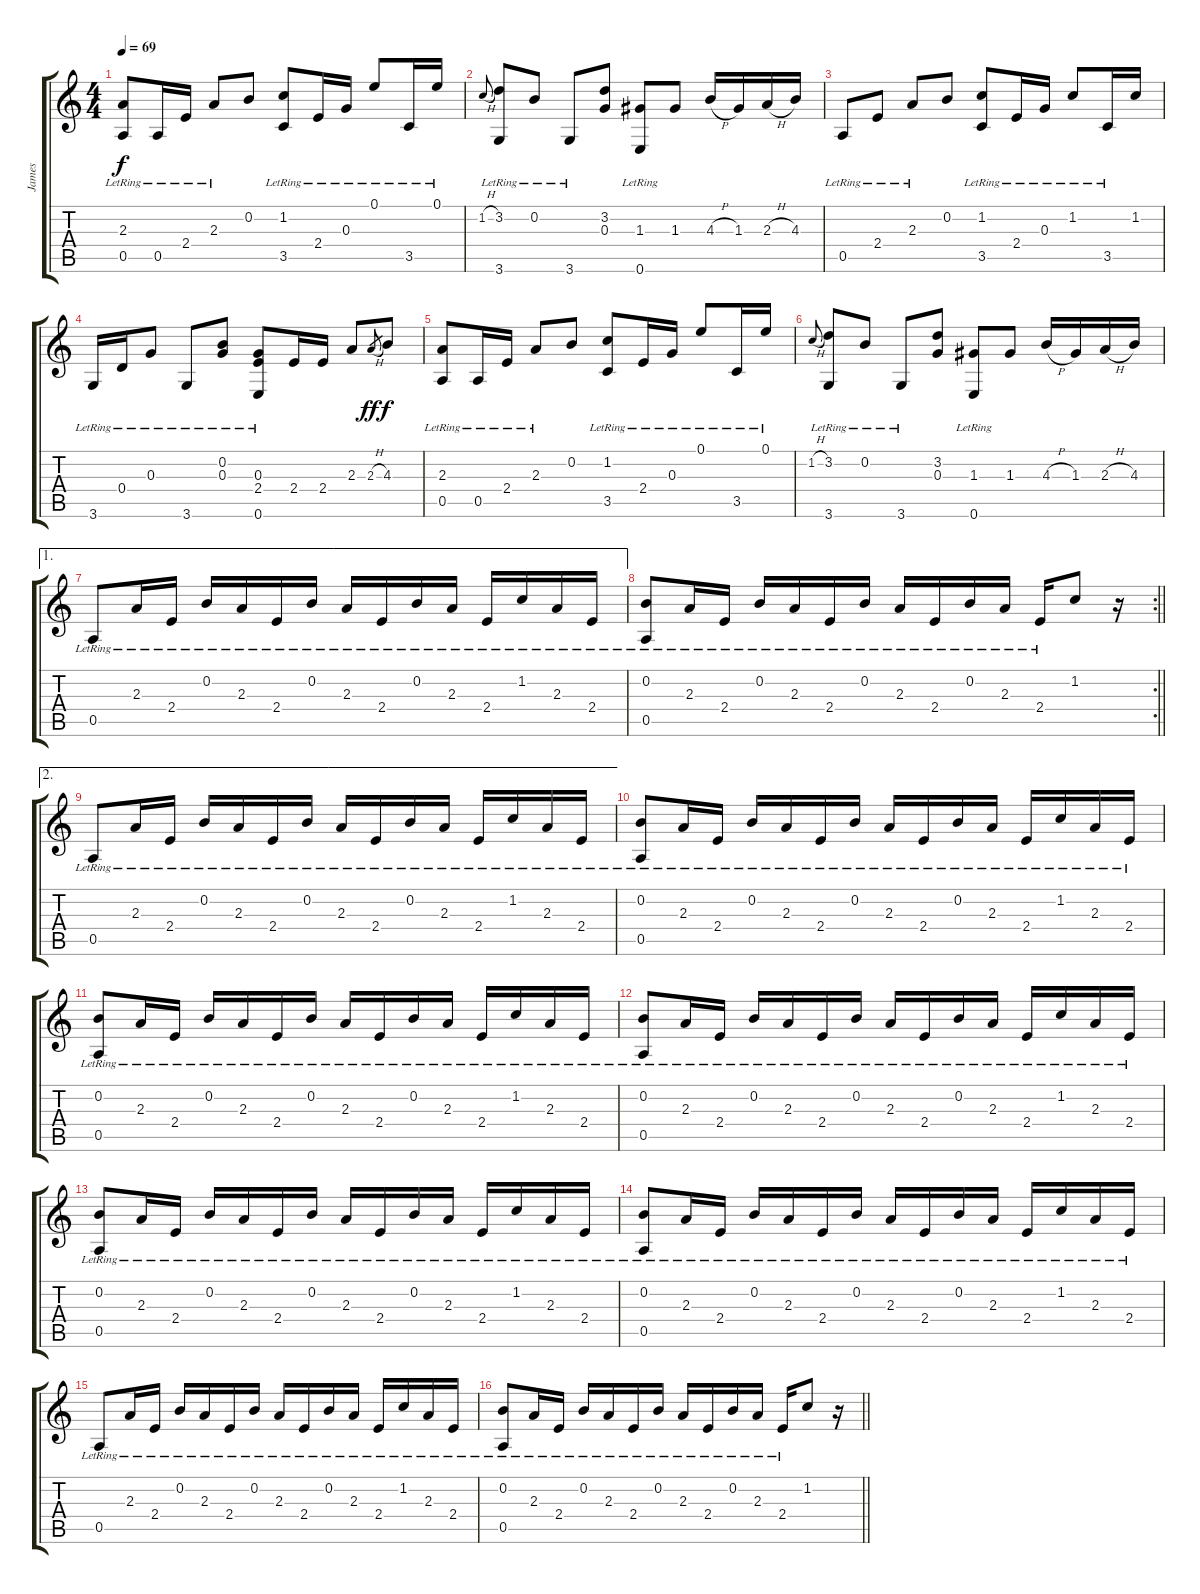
\track ("James" "James") {instrument overdrivenguitar}
\staff {score tabs}
\tuning (E4 B3 G3 D3 A2 E2) {hide}
\ts (4 4)
\tempo 69
\clef g2
\ks c
(2.3{lr} 0.5{lr}).8{dy f} 0.5{lr}.16 2.4{lr}.16 2.3{lr}.8 0.2.8 (1.2{lr} 3.5{lr}).8 2.4{lr}.16 0.3{lr}.16 0.1{lr}.8 3.5{lr}.16 0.1{lr}.16 |
1.2{h}.8{gr onbeat} (3.2 3.6{lr}).8 0.2{lr}.8 3.6{lr}.8 (3.2 0.3).8 (1.3 0.6{lr}).8 1.3.8 4.3{h}.16 1.3.16 2.3{h}.16 4.3.16 |
0.5{lr}.8 2.4{lr}.8 2.3{lr}.8 0.2.8 (1.2{lr} 3.5{lr}).8 2.4{lr}.16 0.3{lr}.16 1.2{lr}.8 3.5{lr}.16 1.2.16 |
3.6{lr}.16 0.4{lr}.16 0.3{lr}.8 3.6{lr}.8 (0.2 0.3{lr}).8 (0.3{lr} 2.4 0.6{lr}).8 2.4.16 2.4.16 2.3.8 2.3{h}.8{gr dy ff} 4.3.8{dy f} |
(2.3{lr} 0.5{lr}).8 0.5{lr}.16 2.4{lr}.16 2.3{lr}.8 0.2.8 (1.2{lr} 3.5{lr}).8 2.4{lr}.16 0.3{lr}.16 0.1{lr}.8 3.5{lr}.16 0.1{lr}.16 |
1.2{h}.8{gr onbeat} (3.2 3.6{lr}).8 0.2{lr}.8 3.6{lr}.8 (3.2 0.3).8 (1.3 0.6{lr}).8 1.3.8 4.3{h}.16 1.3.16 2.3{h}.16 4.3.16 |
\ae 1
0.5{lr}.8 2.3{lr}.16 2.4{lr}.16 0.2{lr}.16 2.3{lr}.16 2.4{lr}.16 0.2{lr}.16 2.3{lr}.16 2.4{lr}.16 0.2{lr}.16 2.3{lr}.16 2.4{lr}.16 1.2{lr}.16 2.3{lr}.16 2.4{lr}.16 |
\rc 2
\barLineRight lightlight
(0.2{lr} 0.5{lr}).8 2.3{lr}.16 2.4{lr}.16 0.2{lr}.16 2.3{lr}.16 2.4{lr}.16 0.2{lr}.16 2.3{lr}.16 2.4{lr}.16 0.2{lr}.16 2.3{lr}.16 2.4{lr}.16 1.2.8 r.16 |
\ae 2
0.5{lr}.8 2.3{lr}.16 2.4{lr}.16 0.2{lr}.16 2.3{lr}.16 2.4{lr}.16 0.2{lr}.16 2.3{lr}.16 2.4{lr}.16 0.2{lr}.16 2.3{lr}.16 2.4{lr}.16 1.2{lr}.16 2.3{lr}.16 2.4{lr}.16 |
(0.2{lr} 0.5{lr}).8 2.3{lr}.16 2.4{lr}.16 0.2{lr}.16 2.3{lr}.16 2.4{lr}.16 0.2{lr}.16 2.3{lr}.16 2.4{lr}.16 0.2{lr}.16 2.3{lr}.16 2.4{lr}.16 1.2{lr}.16 2.3{lr}.16 2.4{lr}.16 |
(0.2{lr} 0.5{lr}).8 2.3{lr}.16 2.4{lr}.16 0.2{lr}.16 2.3{lr}.16 2.4{lr}.16 0.2{lr}.16 2.3{lr}.16 2.4{lr}.16 0.2{lr}.16 2.3{lr}.16 2.4{lr}.16 1.2{lr}.16 2.3{lr}.16 2.4{lr}.16 |
(0.2{lr} 0.5{lr}).8 2.3{lr}.16 2.4{lr}.16 0.2{lr}.16 2.3{lr}.16 2.4{lr}.16 0.2{lr}.16 2.3{lr}.16 2.4{lr}.16 0.2{lr}.16 2.3{lr}.16 2.4{lr}.16 1.2{lr}.16 2.3{lr}.16 2.4{lr}.16 |
(0.2{lr} 0.5{lr}).8 2.3{lr}.16 2.4{lr}.16 0.2{lr}.16 2.3{lr}.16 2.4{lr}.16 0.2{lr}.16 2.3{lr}.16 2.4{lr}.16 0.2{lr}.16 2.3{lr}.16 2.4{lr}.16 1.2{lr}.16 2.3{lr}.16 2.4{lr}.16 |
(0.2{lr} 0.5{lr}).8 2.3{lr}.16 2.4{lr}.16 0.2{lr}.16 2.3{lr}.16 2.4{lr}.16 0.2{lr}.16 2.3{lr}.16 2.4{lr}.16 0.2{lr}.16 2.3{lr}.16 2.4{lr}.16 1.2{lr}.16 2.3{lr}.16 2.4{lr}.16 |
0.5{lr}.8 2.3{lr}.16 2.4{lr}.16 0.2{lr}.16 2.3{lr}.16 2.4{lr}.16 0.2{lr}.16 2.3{lr}.16 2.4{lr}.16 0.2{lr}.16 2.3{lr}.16 2.4{lr}.16 1.2{lr}.16 2.3{lr}.16 2.4{lr}.16 |
\barLineRight lightlight
(0.2{lr} 0.5{lr}).8 2.3{lr}.16 2.4{lr}.16 0.2{lr}.16 2.3{lr}.16 2.4{lr}.16 0.2{lr}.16 2.3{lr}.16 2.4{lr}.16 0.2{lr}.16 2.3{lr}.16 2.4{lr}.16 1.2.8 r.16
